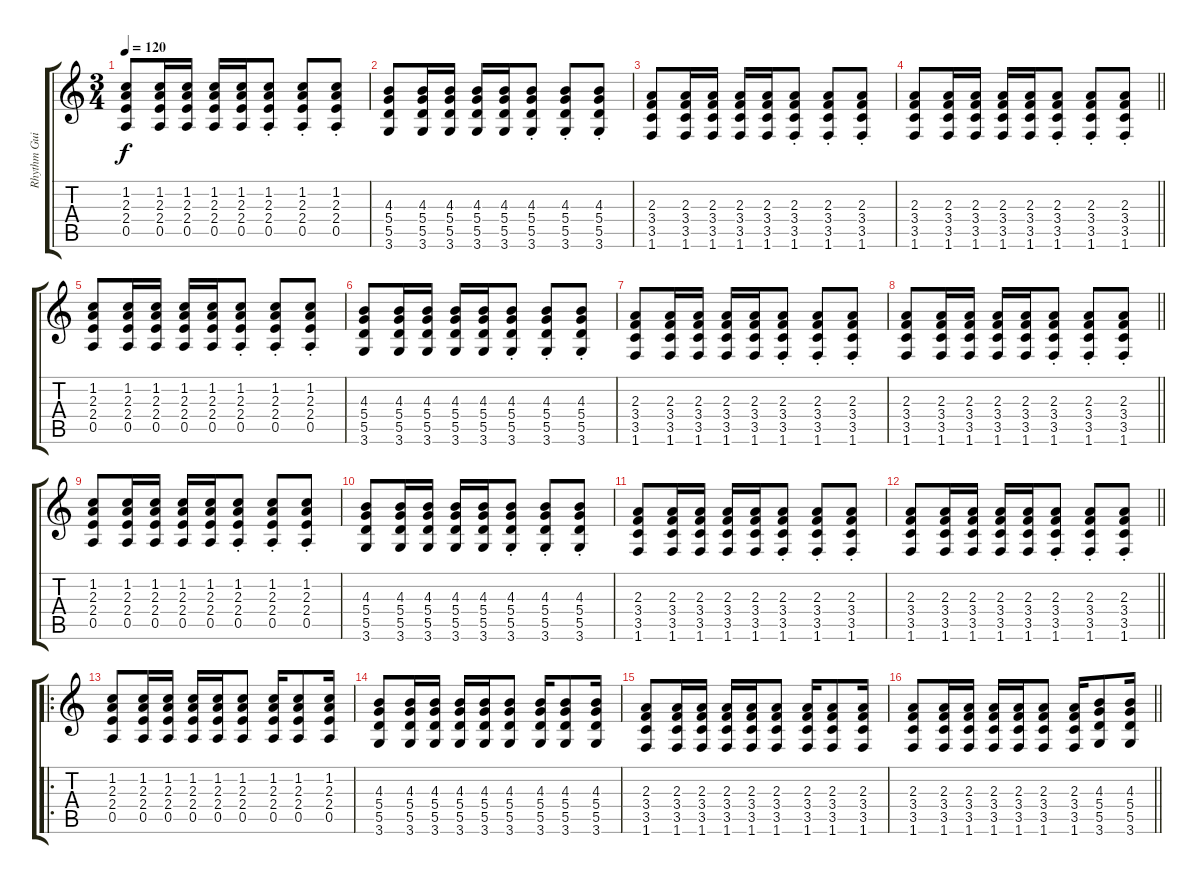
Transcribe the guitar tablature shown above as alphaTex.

\track ("Rhythm Guitar" "Rhythm Gui") {instrument overdrivenguitar}
\staff {score tabs}
\tuning (E4 B3 G3 D3 A2 E2) {hide}
\ts (3 4)
\tempo 120
\clef g2
\ks c
(1.2 2.3 2.4 0.5).8{dy f} (1.2 2.3 2.4 0.5).16 (1.2 2.3 2.4 0.5).16 (1.2 2.3 2.4 0.5).16 (1.2 2.3 2.4 0.5).16 (1.2{st} 2.3{st} 2.4{st} 0.5{st}).8 (1.2{st} 2.3{st} 2.4{st} 0.5{st}).8 (1.2{st} 2.3{st} 2.4{st} 0.5{st}).8 |
(4.3 5.4 5.5 3.6).8 (4.3 5.4 5.5 3.6).16 (4.3 5.4 5.5 3.6).16 (4.3 5.4 5.5 3.6).16 (4.3 5.4 5.5 3.6).16 (4.3{st} 5.4{st} 5.5{st} 3.6{st}).8 (4.3{st} 5.4{st} 5.5{st} 3.6{st}).8 (4.3{st} 5.4{st} 5.5{st} 3.6{st}).8 |
(2.3 3.4 3.5 1.6).8 (2.3 3.4 3.5 1.6).16 (2.3 3.4 3.5 1.6).16 (2.3 3.4 3.5 1.6).16 (2.3 3.4 3.5 1.6).16 (2.3{st} 3.4{st} 3.5{st} 1.6{st}).8 (2.3{st} 3.4{st} 3.5{st} 1.6{st}).8 (2.3{st} 3.4{st} 3.5{st} 1.6{st}).8 |
\barLineRight lightlight
(2.3 3.4 3.5 1.6).8 (2.3 3.4 3.5 1.6).16 (2.3 3.4 3.5 1.6).16 (2.3 3.4 3.5 1.6).16 (2.3 3.4 3.5 1.6).16 (2.3{st} 3.4{st} 3.5{st} 1.6{st}).8 (2.3{st} 3.4{st} 3.5{st} 1.6{st}).8 (2.3{st} 3.4{st} 3.5{st} 1.6{st}).8 |
(1.2 2.3 2.4 0.5).8 (1.2 2.3 2.4 0.5).16 (1.2 2.3 2.4 0.5).16 (1.2 2.3 2.4 0.5).16 (1.2 2.3 2.4 0.5).16 (1.2{st} 2.3{st} 2.4{st} 0.5{st}).8 (1.2{st} 2.3{st} 2.4{st} 0.5{st}).8 (1.2{st} 2.3{st} 2.4{st} 0.5{st}).8 |
(4.3 5.4 5.5 3.6).8 (4.3 5.4 5.5 3.6).16 (4.3 5.4 5.5 3.6).16 (4.3 5.4 5.5 3.6).16 (4.3 5.4 5.5 3.6).16 (4.3{st} 5.4{st} 5.5{st} 3.6{st}).8 (4.3{st} 5.4{st} 5.5{st} 3.6{st}).8 (4.3{st} 5.4{st} 5.5{st} 3.6{st}).8 |
(2.3 3.4 3.5 1.6).8 (2.3 3.4 3.5 1.6).16 (2.3 3.4 3.5 1.6).16 (2.3 3.4 3.5 1.6).16 (2.3 3.4 3.5 1.6).16 (2.3{st} 3.4{st} 3.5{st} 1.6{st}).8 (2.3{st} 3.4{st} 3.5{st} 1.6{st}).8 (2.3{st} 3.4{st} 3.5{st} 1.6{st}).8 |
\barLineRight lightlight
(2.3 3.4 3.5 1.6).8 (2.3 3.4 3.5 1.6).16 (2.3 3.4 3.5 1.6).16 (2.3 3.4 3.5 1.6).16 (2.3 3.4 3.5 1.6).16 (2.3{st} 3.4{st} 3.5{st} 1.6{st}).8 (2.3{st} 3.4{st} 3.5{st} 1.6{st}).8 (2.3{st} 3.4{st} 3.5{st} 1.6{st}).8 |
(1.2 2.3 2.4 0.5).8 (1.2 2.3 2.4 0.5).16 (1.2 2.3 2.4 0.5).16 (1.2 2.3 2.4 0.5).16 (1.2 2.3 2.4 0.5).16 (1.2{st} 2.3{st} 2.4{st} 0.5{st}).8 (1.2{st} 2.3{st} 2.4{st} 0.5{st}).8 (1.2{st} 2.3{st} 2.4{st} 0.5{st}).8 |
(4.3 5.4 5.5 3.6).8 (4.3 5.4 5.5 3.6).16 (4.3 5.4 5.5 3.6).16 (4.3 5.4 5.5 3.6).16 (4.3 5.4 5.5 3.6).16 (4.3{st} 5.4{st} 5.5{st} 3.6{st}).8 (4.3{st} 5.4{st} 5.5{st} 3.6{st}).8 (4.3{st} 5.4{st} 5.5{st} 3.6{st}).8 |
(2.3 3.4 3.5 1.6).8 (2.3 3.4 3.5 1.6).16 (2.3 3.4 3.5 1.6).16 (2.3 3.4 3.5 1.6).16 (2.3 3.4 3.5 1.6).16 (2.3{st} 3.4{st} 3.5{st} 1.6{st}).8 (2.3{st} 3.4{st} 3.5{st} 1.6{st}).8 (2.3{st} 3.4{st} 3.5{st} 1.6{st}).8 |
\barLineRight lightlight
(2.3 3.4 3.5 1.6).8 (2.3 3.4 3.5 1.6).16 (2.3 3.4 3.5 1.6).16 (2.3 3.4 3.5 1.6).16 (2.3 3.4 3.5 1.6).16 (2.3{st} 3.4{st} 3.5{st} 1.6{st}).8 (2.3{st} 3.4{st} 3.5{st} 1.6{st}).8 (2.3{st} 3.4{st} 3.5{st} 1.6{st}).8 |
\ro
(1.2 2.3 2.4 0.5).8 (1.2 2.3 2.4 0.5).16 (1.2 2.3 2.4 0.5).16 (1.2 2.3 2.4 0.5).16 (1.2 2.3 2.4 0.5).16 (1.2 2.3 2.4 0.5).8 (1.2 2.3 2.4 0.5).16 (1.2 2.3 2.4 0.5).8 (1.2 2.3 2.4 0.5).16 |
(4.3 5.4 5.5 3.6).8 (4.3 5.4 5.5 3.6).16 (4.3 5.4 5.5 3.6).16 (4.3 5.4 5.5 3.6).16 (4.3 5.4 5.5 3.6).16 (4.3 5.4 5.5 3.6).8 (4.3 5.4 5.5 3.6).16 (4.3 5.4 5.5 3.6).8 (4.3 5.4 5.5 3.6).16 |
(2.3 3.4 3.5 1.6).8 (2.3 3.4 3.5 1.6).16 (2.3 3.4 3.5 1.6).16 (2.3 3.4 3.5 1.6).16 (2.3 3.4 3.5 1.6).16 (2.3 3.4 3.5 1.6).8 (2.3 3.4 3.5 1.6).16 (2.3 3.4 3.5 1.6).8 (2.3 3.4 3.5 1.6).16 |
\barLineRight lightlight
(2.3 3.4 3.5 1.6).8 (2.3 3.4 3.5 1.6).16 (2.3 3.4 3.5 1.6).16 (2.3 3.4 3.5 1.6).16 (2.3 3.4 3.5 1.6).16 (2.3 3.4 3.5 1.6).8 (2.3 3.4 3.5 1.6).16 (4.3 5.4 5.5 3.6).8 (4.3 5.4 5.5 3.6).16
